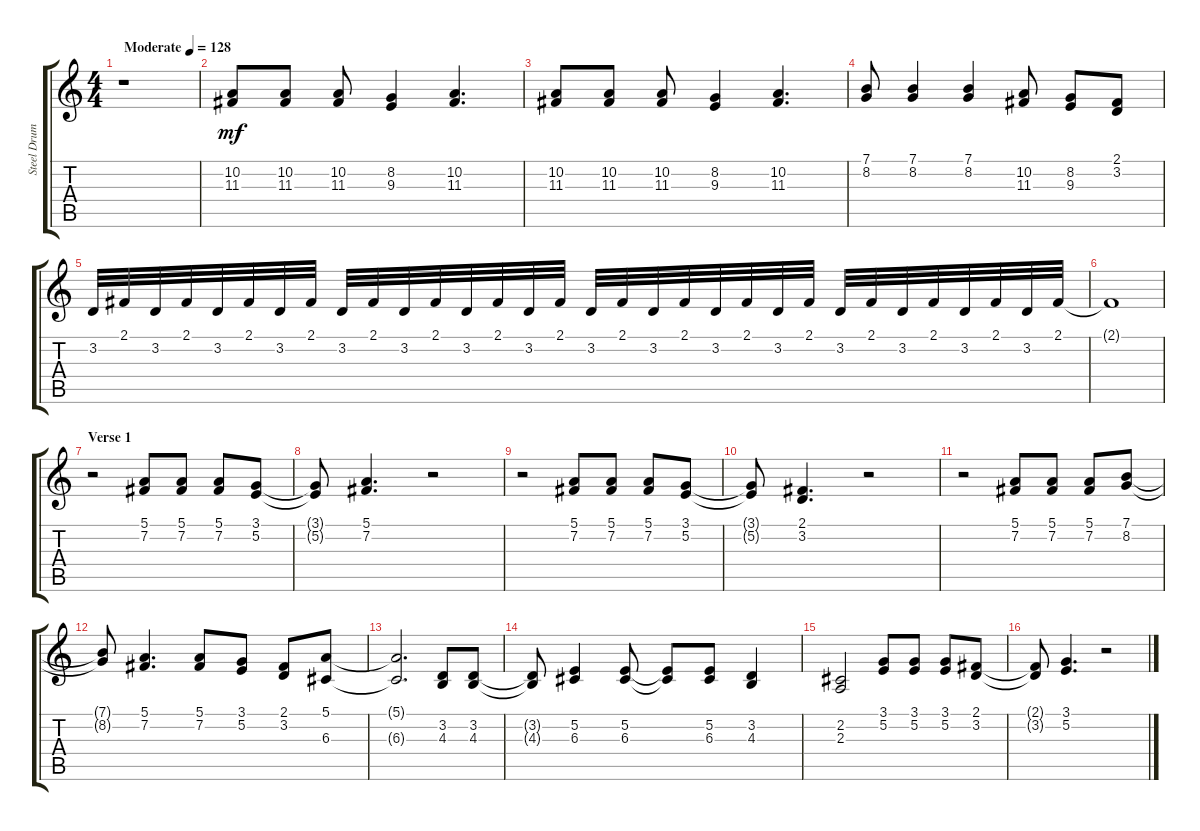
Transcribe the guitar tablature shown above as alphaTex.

\track ("Steel Drums" "Steel Drum") {instrument steeldrums}
\staff {score tabs}
\tuning (E4 B3 G3 D3 A2 E2) {hide}
\ts (4 4)
\tempo (128 "Moderate")
\clef g2
\ks c
r.1{dy mf instrument steeldrums} |
(10.2 11.3).8 (10.2 11.3).8 (10.2 11.3).8 (8.2 9.3).4 (10.2 11.3).4{d} |
(10.2 11.3).8 (10.2 11.3).8 (10.2 11.3).8 (8.2 9.3).4 (10.2 11.3).4{d} |
(7.1 8.2).8 (7.1 8.2).4 (7.1 8.2).4 (10.2 11.3).8 (8.2 9.3).8 (2.1 3.2).8 |
3.2.32 2.1.32 3.2.32 2.1.32 3.2.32 2.1.32 3.2.32 2.1.32 3.2.32 2.1.32 3.2.32 2.1.32 3.2.32 2.1.32 3.2.32 2.1.32 3.2.32 2.1.32 3.2.32 2.1.32 3.2.32 2.1.32 3.2.32 2.1.32 3.2.32 2.1.32 3.2.32 2.1.32 3.2.32 2.1.32 3.2.32 2.1.32 |
2.1{t}.1 |
\section ("" "Verse 1")
r.2 (5.1 7.2).8 (5.1 7.2).8 (5.1 7.2).8 (3.1 5.2).8 |
(3.1{t} 5.2{t}).8 (5.1 7.2).4{d} r.2 |
r.2 (5.1 7.2).8 (5.1 7.2).8 (5.1 7.2).8 (3.1 5.2).8 |
(3.1{t} 5.2{t}).8 (2.1 3.2).4{d} r.2 |
r.2 (5.1 7.2).8 (5.1 7.2).8 (5.1 7.2).8 (7.1 8.2).8 |
(7.1{t} 8.2{t}).8 (5.1 7.2).4{d} (5.1 7.2).8 (3.1 5.2).8 (2.1 3.2).8 (5.1 6.3).8 |
(5.1{t} 6.3{t}).2{d} (3.2 4.3).8 (3.2 4.3).8 |
(3.2{t} 4.3{t}).8 (5.2 6.3).4 (5.2 6.3).8 (5.2{t} 6.3{t}).8 (5.2 6.3).8 (3.2 4.3).4 |
(2.2 2.3).2 (3.1 5.2).8 (3.1 5.2).8 (3.1 5.2).8 (2.1 3.2).8 |
(2.1{t} 3.2{t}).8 (3.1 5.2).4{d} r.2
